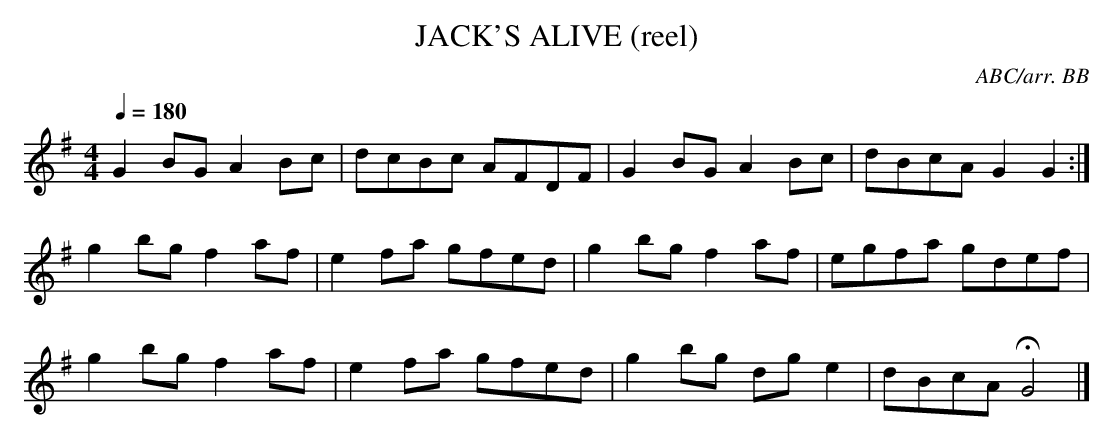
X:1
T:JACK'S ALIVE (reel)
C:ABC/arr. BB
Q:1/4=180
L:1/8
M:4/4
K:G
G2BG A2Bc|dcBc AFDF|G2BG A2Bc|dBcA G2 G2:|
g2 bg f2 af|e2 fa gfed|g2 bg f2 af|egfa gdef|
g2 bg f2 af|e2 fa gfed|g2 bg dg e2|dBcA HG4|]
